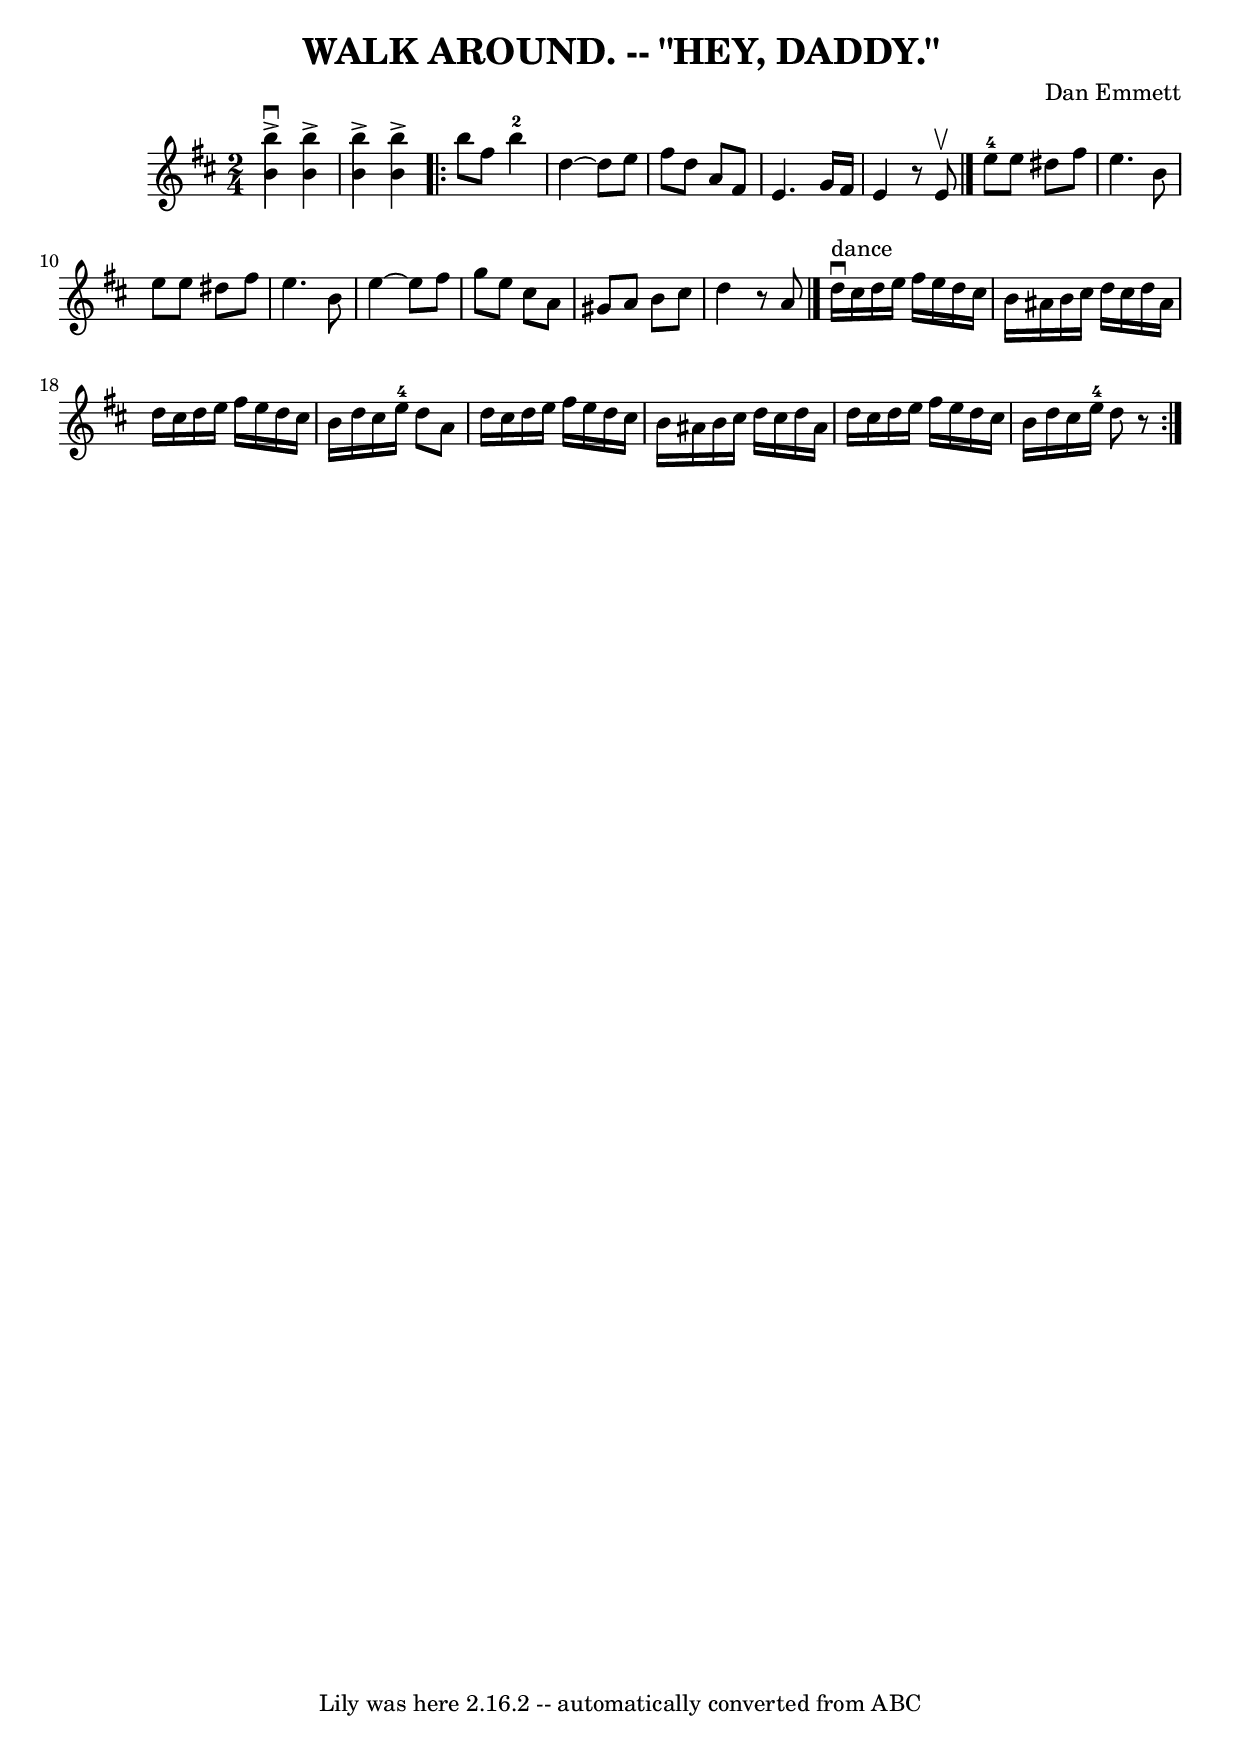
\version "2.16.2"
\include "Mammoth.ily"
\header {
  %% book = "Ryan's Mammoth Collection of Fiddle Tunes"
  composer = "Dan Emmett"
  crossRefNumber = "1"
  footnotes = ""
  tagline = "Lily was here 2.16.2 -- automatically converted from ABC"
  title = "WALK AROUND. -- \"HEY, DADDY.\""

}
voicedefault =  {


  \time 2/4 
  \key b \minor
 % %indent 600
  << b''4^\accent^\downbow b'4   >>   << b''4^\accent b'4   >>   
  |
  << b''4^\accent b'4   >>   << b''4^\accent b'4   >>   
  |
  
  \repeat volta 2 {
    b''8 fis''8 b''4-2   |
    
    d''4   ~ d''8 e''8    |
    fis''8 d''8 a'8 fis'8    
    |
    e'4. g'16 fis'16    |
    e'4    r8 e'8^\upbow   
    \bar "|." e''8-4 e''8 dis''8 fis''8    |
    e''4. b'8 
    |
    e''8 e''8 dis''8 fis''8    |
    e''4. b'8    
    |
    e''4   ~ e''8 fis''8    |
    g''8 e''8 cis''8    
    a'8    |
    gis'8 a'8 b'8 cis''8    |
    d''4    r8 a'8    
    \bar "|." d''16^"dance"^\downbow cis''16 d''16 e''16    
    fis''16 e''16 d''16 cis''16    |
    b'16 ais'16 b'16    
    cis''16 d''16 cis''16 d''16 ais'16    |
    d''16 cis''16   
    d''16 e''16 fis''16 e''16 d''16 cis''16    |
    b'16    
    d''16 cis''16 e''16-4 d''8 a'8    |
    d''16 cis''16   
    d''16 e''16 fis''16 e''16 d''16 cis''16    |
    b'16    
    ais'16 b'16 cis''16 d''16 cis''16 d''16 ais'16    |
    
    d''16 cis''16 d''16 e''16 fis''16 e''16 d''16 cis''16    
    |
    b'16 d''16 cis''16 e''16-4 d''8    r8     
  }

}

\score{
  <<

    \context Staff="default"
    {
      \voicedefault 
      
    }

  >>
  \layout {
    
  }
  \midi {
  }

}
